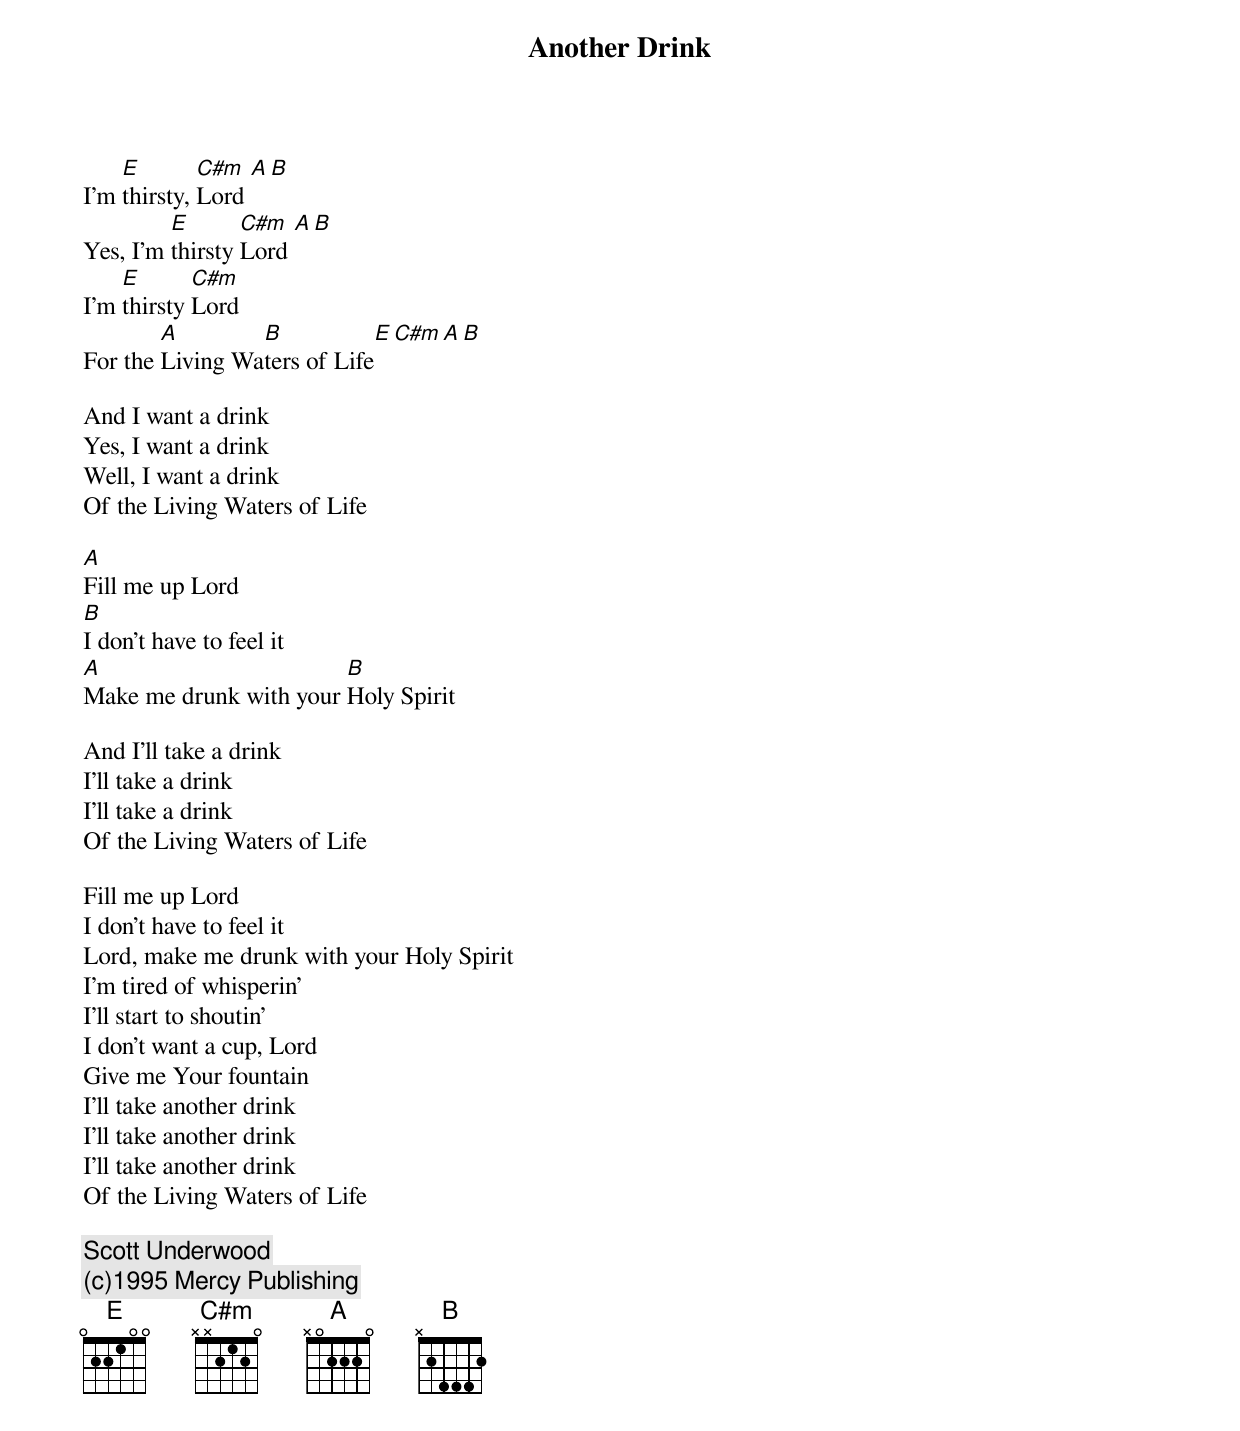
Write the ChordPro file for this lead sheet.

{t:Another Drink}

I'm [E]thirsty, [C#m]Lord [A][B]
Yes, I'm [E]thirsty [C#m]Lord [A][B]
I'm [E]thirsty [C#m]Lord
For the [A]Living Wa[B]ters of Life[E][C#m][A][B]

And I want a drink
Yes, I want a drink
Well, I want a drink
Of the Living Waters of Life

[A]Fill me up Lord
[B]I don't have to feel it
[A]Make me drunk with your [B]Holy Spirit

And I'll take a drink
I'll take a drink
I'll take a drink
Of the Living Waters of Life

Fill me up Lord
I don't have to feel it
Lord, make me drunk with your Holy Spirit
I'm tired of whisperin'
I'll start to shoutin'
I don't want a cup, Lord
Give me Your fountain
I'll take another drink
I'll take another drink
I'll take another drink
Of the Living Waters of Life

{c:Scott Underwood}
{c:(c)1995 Mercy Publishing}
